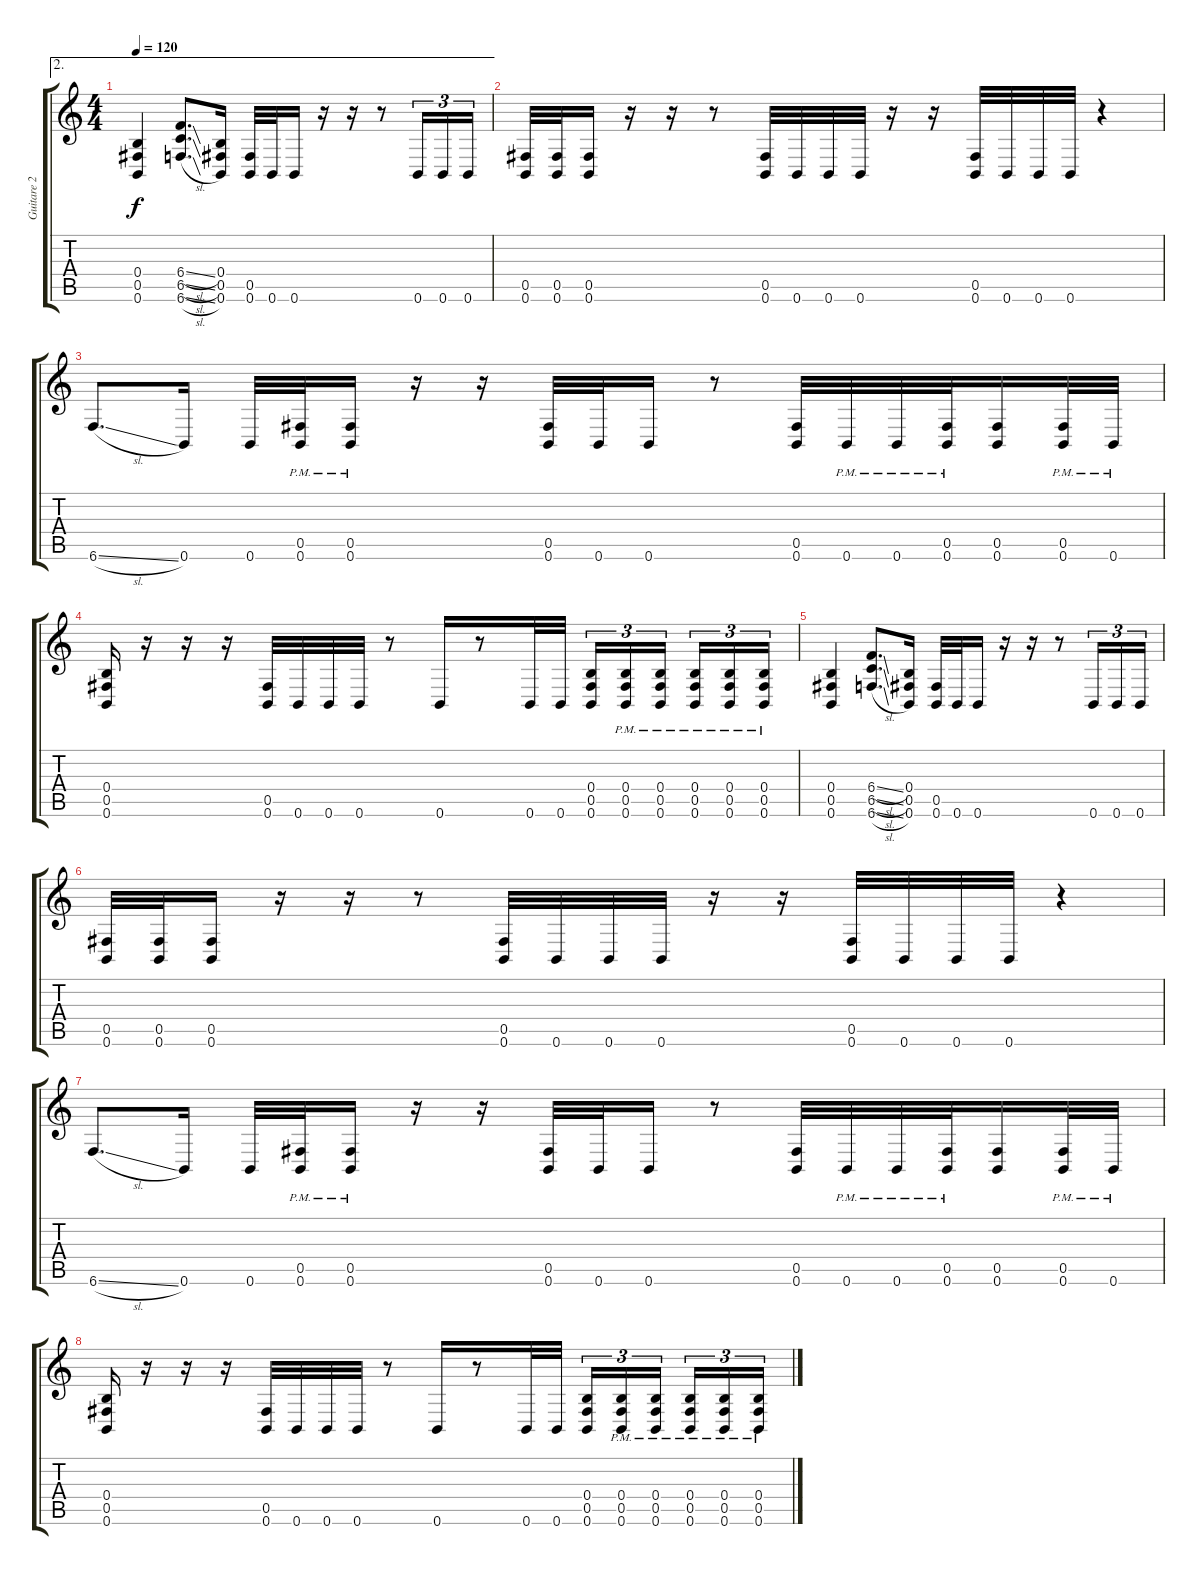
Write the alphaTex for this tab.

\track ("Guitare 2" "Guitare 2") {instrument distortionguitar}
\staff {score tabs}
\tuning (Db4 Ab3 E3 B2 Gb2 B1) {hide}
\ae 2
\ts (4 4)
\tempo 120
\clef g2
\ks c
(0.4 0.5 0.6).4{dy f} (6.4{sl} 6.5{sl} 6.6{sl}).8{d} (0.4 0.5 0.6).16 (0.5 0.6).32 0.6.32 0.6.16 r.16 r.16 r.8 0.6.16{tu (3 2)} 0.6.16{tu (3 2)} 0.6.16{tu (3 2)} |
(0.5 0.6).32 (0.5 0.6).32 (0.5 0.6).16 r.16 r.16 r.8 (0.5 0.6).32 0.6.32 0.6.32 0.6.32 r.16 r.16 (0.5 0.6).32 0.6.32 0.6.32 0.6.32 r.4 |
6.6{sl}.8{d} 0.6.16 0.6.32 (0.5{pm} 0.6{pm}).32 (0.5{pm} 0.6{pm}).16 r.16 r.16 (0.5 0.6).32 0.6.32 0.6.16 r.8 (0.5 0.6).32 0.6{pm}.32 0.6{pm}.32 (0.5{pm} 0.6{pm}).32 (0.5 0.6).16 (0.5{pm} 0.6{pm}).32 0.6{pm}.32 |
(0.4 0.5 0.6).16 r.16 r.16 r.16 (0.5 0.6).32 0.6.32 0.6.32 0.6.32 r.8 0.6.16 r.8 0.6.32 0.6.32 (0.4 0.5 0.6).16{tu (3 2)} (0.4{pm} 0.5{pm} 0.6{pm}).16{tu (3 2)} (0.4{pm} 0.5{pm} 0.6{pm}).16{tu (3 2) beam splitsecondary} (0.4{pm} 0.5{pm} 0.6{pm}).16{tu (3 2)} (0.4{pm} 0.5{pm} 0.6{pm}).16{tu (3 2)} (0.4{pm} 0.5{pm} 0.6{pm}).16{tu (3 2)} |
(0.4 0.5 0.6).4 (6.4{sl} 6.5{sl} 6.6{sl}).8{d} (0.4 0.5 0.6).16 (0.5 0.6).32 0.6.32 0.6.16 r.16 r.16 r.8 0.6.16{tu (3 2)} 0.6.16{tu (3 2)} 0.6.16{tu (3 2)} |
(0.5 0.6).32 (0.5 0.6).32 (0.5 0.6).16 r.16 r.16 r.8 (0.5 0.6).32 0.6.32 0.6.32 0.6.32 r.16 r.16 (0.5 0.6).32 0.6.32 0.6.32 0.6.32 r.4 |
6.6{sl}.8{d} 0.6.16 0.6.32 (0.5{pm} 0.6{pm}).32 (0.5{pm} 0.6{pm}).16 r.16 r.16 (0.5 0.6).32 0.6.32 0.6.16 r.8 (0.5 0.6).32 0.6{pm}.32 0.6{pm}.32 (0.5{pm} 0.6{pm}).32 (0.5 0.6).16 (0.5{pm} 0.6{pm}).32 0.6{pm}.32 |
(0.4 0.5 0.6).16 r.16 r.16 r.16 (0.5 0.6).32 0.6.32 0.6.32 0.6.32 r.8 0.6.16 r.8 0.6.32 0.6.32 (0.4 0.5 0.6).16{tu (3 2)} (0.4{pm} 0.5{pm} 0.6{pm}).16{tu (3 2)} (0.4{pm} 0.5{pm} 0.6{pm}).16{tu (3 2) beam splitsecondary} (0.4{pm} 0.5{pm} 0.6{pm}).16{tu (3 2)} (0.4{pm} 0.5{pm} 0.6{pm}).16{tu (3 2)} (0.4{pm} 0.5{pm} 0.6{pm}).16{tu (3 2)}
